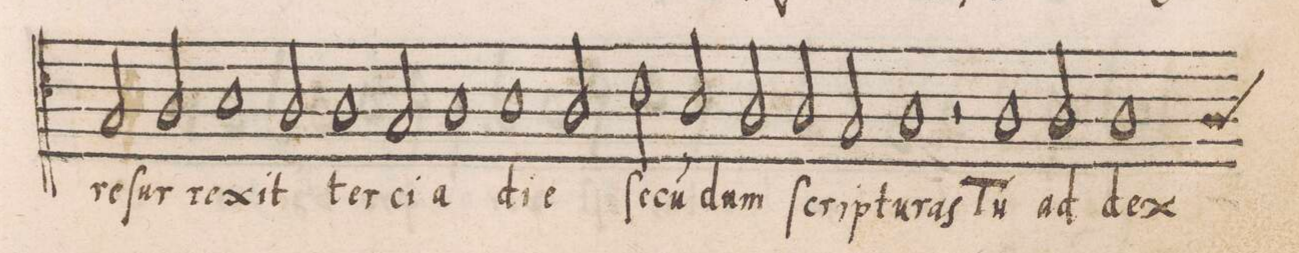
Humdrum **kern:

**kern	**text
*I"TENOR	*
*clefC4	*
*k[]	*
*met(C|)	*
*M2/1	*
2G/	re-
2A/	-ſur-
1B\	-re-
=84-	=84-
2A/	-xit
1A\	ter-
2G/	-ci-
=85-	=85-
1A\	-a
1B\	di-
=86-	=86-
2A/	-e
2c\	ſe-
2B/	-cu(n)-
2A/	-dum
=87-	=87-
2A/	ſcrip-
2G/	-tu-
1A\	-ras
=88-	=88-
2r	.
1A\	Tu
2A/	ad
=89-	=89-
*custos:A	*
1A\	dex-
*-	*-
